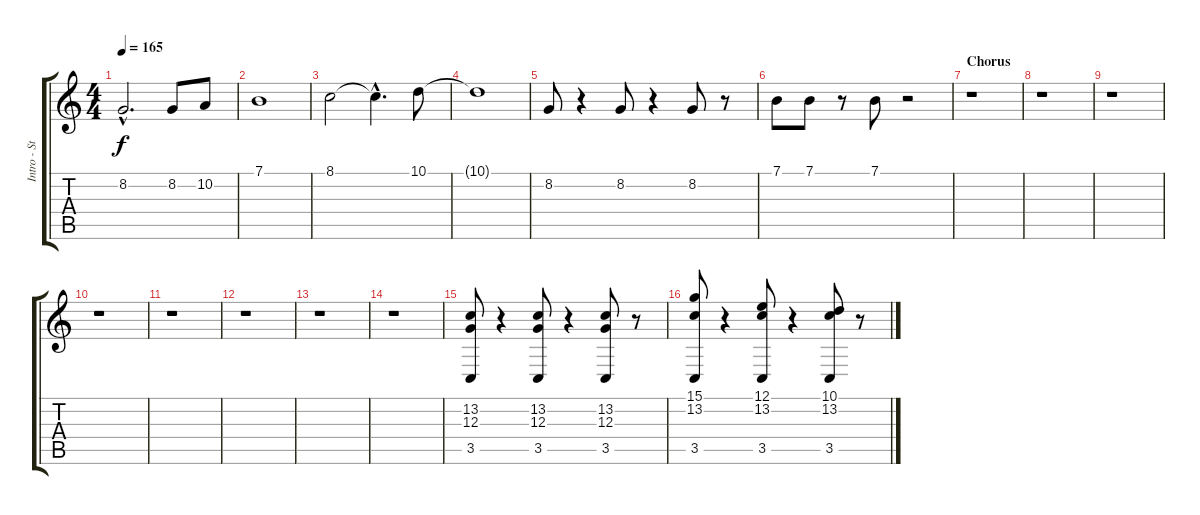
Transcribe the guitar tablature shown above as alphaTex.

\track ("Intro - Strings" "Intro - St") {instrument stringensemble1}
\staff {score tabs}
\tuning (E4 B3 G3 D3 A2 E2) {hide}
\ts (4 4)
\tempo 165
\clef g2
\ks c
8.2{hac}.2{d dy f} 8.2.8 10.2.8 |
7.1.1 |
8.1.2 8.1{hac t}.4{d} 10.1.8 |
10.1{t}.1 |
8.2.8 r.4 8.2.8 r.4 8.2.8 r.8 |
7.1.8 7.1.8 r.8 7.1.8 r.2 |
\section ("" "Chorus")
r.1 |
r.1 |
r.1 |
r.1 |
r.1 |
r.1 |
r.1 |
r.1 |
(13.2 12.3 3.5).8{volume 13 balance 10 instrument stringensemble1} r.4 (13.2 12.3 3.5).8 r.4 (13.2 12.3 3.5).8 r.8 |
(15.1 13.2 3.5).8 r.4 (12.1 13.2 3.5).8 r.4 (10.1 13.2 3.5).8 r.8
